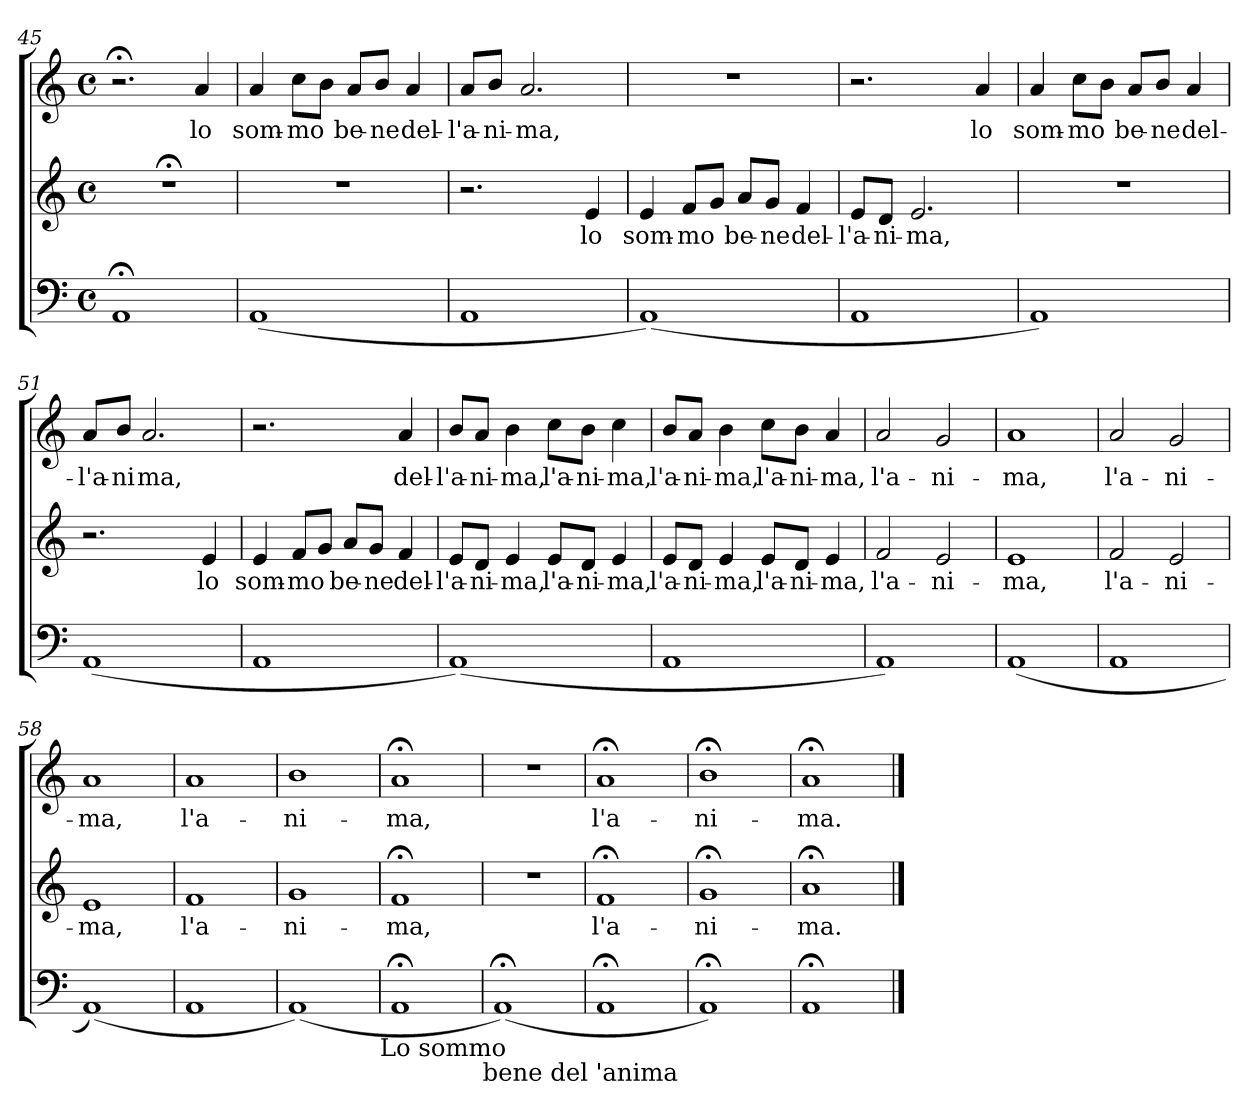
**kern	**kern	**text	**kern	**text
*part3	*part2	*part2	*part1	*part1
*staff3	*staff2	*staff2	*staff1	*staff1
*clefF4	*clefG2	*	*clefG2	*
*k[]	*k[]	*	*k[]	*
*C:	*C:	*	*C:	*
*M4/4	*M4/4	*	*M4/4	*
*met(c)	*met(c)	*	*met(c)	*
=45	=45	=45	=45	=45
1AA;	1r;<	.	2.r;<	.
!	!	!	!	!LO:LY:b
.	.	.	4a/	lo
!!LO:LB:g=z
=46	=46	=46	=46	=46
!	!	!	!	!LO:LY:b
(<1AA	1r	.	4a/	som-
!	!	!	!	!LO:LY:b
.	.	.	8cc\L	-mo
.	.	.	8b\J	.
!	!	!	!	!LO:LY:b
.	.	.	8a/L	be-
!	!	!	!	!LO:LY:b
.	.	.	8b/J	-ne
!	!	!	!	!LO:LY:b
.	.	.	4a/	del-
=47	=47	=47	=47	=47
!	!	!	!	!LO:LY:b
1AA	2.r	.	8a/L	-l'a-
!	!	!	!	!LO:LY:b
.	.	.	8b/J	-ni-
!	!	!	!	!LO:LY:b
.	.	.	2.a/	-ma,
!	!	!LO:LY:b	!	!
.	4e/	lo	.	.
=48	=48	=48	=48	=48
!	!	!LO:LY:b	!	!
(<1AA)	4e/	som-	1r	.
!	!	!LO:LY:b	!	!
.	8f/L	-mo	.	.
.	8g/J	.	.	.
!	!	!LO:LY:b	!	!
.	8a/L	be-	.	.
!	!	!LO:LY:b	!	!
.	8g/J	-ne	.	.
!	!	!LO:LY:b	!	!
.	4f/	del-	.	.
=49	=49	=49	=49	=49
!	!	!LO:LY:b	!	!
1AA	8e/L	-l'a-	2.r	.
!	!	!LO:LY:b	!	!
.	8d/J	-ni-	.	.
!	!	!LO:LY:b	!	!
.	2.e/	-ma,	.	.
!	!	!	!	!LO:LY:b
.	.	.	4a/	lo
=50	=50	=50	=50	=50
!	!	!	!	!LO:LY:b
1AA)	1r	.	4a/	som-
!	!	!	!	!LO:LY:b
.	.	.	8cc\L	-mo
.	.	.	8b\J	.
!	!	!	!	!LO:LY:b
.	.	.	8a/L	be-
!	!	!	!	!LO:LY:b
.	.	.	8b/J	-ne
!	!	!	!	!LO:LY:b
.	.	.	4a/	del-
!!LO:LB:g=z
=51	=51	=51	=51	=51
!	!	!	!	!LO:LY:b
(<1AA	2.r	.	8a/L	-l'a-
!	!	!	!	!LO:LY:b
.	.	.	8b/J	-ni
!	!	!	!	!LO:LY:b
.	.	.	2.a/	ma,
!	!	!LO:LY:b	!	!
.	4e/	lo	.	.
=52	=52	=52	=52	=52
!	!	!LO:LY:b	!	!
1AA	4e/	som-	2.r	.
!	!	!LO:LY:b	!	!
.	8f/L	-mo	.	.
.	8g/J	.	.	.
!	!	!LO:LY:b	!	!
.	8a/L	be-	.	.
!	!	!LO:LY:b	!	!
.	8g/J	-ne	.	.
!	!	!LO:LY:b	!	!LO:LY:b
.	4f/	del-	4a/	del-
=53	=53	=53	=53	=53
!	!	!LO:LY:b	!	!LO:LY:b
(<1AA)	8e/L	-l'a-	8b/L	-l'a-
!	!	!LO:LY:b	!	!LO:LY:b
.	8d/J	-ni-	8a/J	-ni-
!	!	!LO:LY:b	!	!LO:LY:b
.	4e/	-ma,	4b\	-ma,
!	!	!LO:LY:b	!	!LO:LY:b
.	8e/L	l'a-	8cc\L	l'a-
!	!	!LO:LY:b	!	!LO:LY:b
.	8d/J	-ni-	8b\J	-ni-
!	!	!LO:LY:b	!	!LO:LY:b
.	4e/	-ma,	4cc\	-ma,
=54	=54	=54	=54	=54
!	!	!LO:LY:b	!	!LO:LY:b
1AA	8e/L	l'a-	8b/L	l'a-
!	!	!LO:LY:b	!	!LO:LY:b
.	8d/J	-ni-	8a/J	-ni-
!	!	!LO:LY:b	!	!LO:LY:b
.	4e/	-ma,	4b\	-ma,
!	!	!LO:LY:b	!	!LO:LY:b
.	8e/L	l'a-	8cc\L	l'a-
!	!	!LO:LY:b	!	!LO:LY:b
.	8d/J	-ni-	8b\J	-ni-
!	!	!LO:LY:b	!	!LO:LY:b
.	4e/	-ma,	4a/	-ma,
=55	=55	=55	=55	=55
!	!	!LO:LY:b	!	!LO:LY:b
1AA)	2f/	l'a-	2a/	l'a-
!	!	!LO:LY:b	!	!LO:LY:b
.	2e/	-ni-	2g/	-ni-
!!LO:LB:g=z
=56	=56	=56	=56	=56
!	!	!LO:LY:b	!	!LO:LY:b
(<1AA	1e	-ma,	1a	-ma,
=57	=57	=57	=57	=57
!	!	!LO:LY:b	!	!LO:LY:b
1AA	2f/	l'a-	2a/	l'a-
!	!	!LO:LY:b	!	!LO:LY:b
.	2e/	-ni-	2g/	-ni-
=58	=58	=58	=58	=58
!	!	!LO:LY:b	!	!LO:LY:b
(<1AA)	1e	-ma,	1a	-ma,
=59	=59	=59	=59	=59
!	!	!LO:LY:b	!	!LO:LY:b
1AA	1f	l'a-	1a	l'a-
=60	=60	=60	=60	=60
!	!	!LO:LY:b	!	!LO:LY:b
(<1AA)	1g	-ni-	1b	-ni-
!LO:TX:b:t=Lo sommo	!	!	!	!
=61	=61	=61	=61	=61
!	!	!LO:LY:b	!	!LO:LY:b
1AA;	1f;	-ma,	1a;	-ma,
!LO:TX:b:t=bene del 'anima	!	!	!	!
=62	=62	=62	=62	=62
(<1AA;)	1r	.	1r	.
=63	=63	=63	=63	=63
!	!	!LO:LY:b	!	!LO:LY:b
1AA;	1f;	l'a-	1a;	l'a-
=64	=64	=64	=64	=64
!	!	!LO:LY:b	!	!LO:LY:b
1AA;)	1g;	-ni-	1b;<	-ni-
=65	=65	=65	=65	=65
!	!	!LO:LY:b	!	!LO:LY:b
1AA;	1a;	-ma.	1a;	-ma.
==	==	==	==	==
*-	*-	*-	*-	*-
